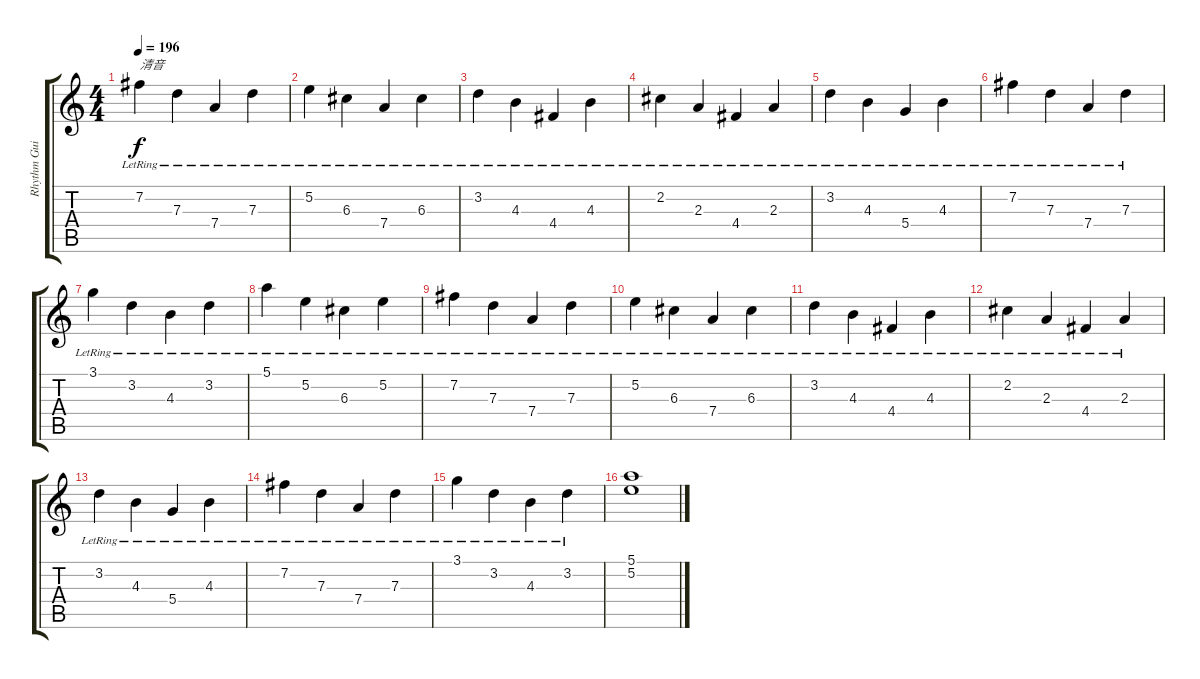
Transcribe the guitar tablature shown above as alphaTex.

\track ("Rhythm Guitar(L)" "Rhythm Gui") {instrument distortionguitar}
\staff {score tabs}
\tuning (E4 B3 G3 D3 A2 E2) {hide}
\ts (4 4)
\tempo 196
\clef g2
\ks c
7.2{lr}.4{txt "清音" dy f volume 16 instrument electricguitarclean} 7.3{lr}.4 7.4{lr}.4 7.3{lr}.4 |
5.2{lr}.4 6.3{lr}.4 7.4{lr}.4 6.3{lr}.4 |
3.2{lr}.4 4.3{lr}.4 4.4{lr}.4 4.3{lr}.4 |
2.2{lr}.4 2.3{lr}.4 4.4{lr}.4 2.3{lr}.4 |
3.2{lr}.4 4.3{lr}.4 5.4{lr}.4 4.3{lr}.4 |
7.2{lr}.4 7.3{lr}.4 7.4{lr}.4 7.3{lr}.4 |
3.1{lr}.4 3.2{lr}.4 4.3{lr}.4 3.2{lr}.4 |
5.1{lr}.4 5.2{lr}.4 6.3{lr}.4 5.2{lr}.4 |
7.2{lr}.4 7.3{lr}.4 7.4{lr}.4 7.3{lr}.4 |
5.2{lr}.4 6.3{lr}.4 7.4{lr}.4 6.3{lr}.4 |
3.2{lr}.4 4.3{lr}.4 4.4{lr}.4 4.3{lr}.4 |
2.2{lr}.4 2.3{lr}.4 4.4{lr}.4 2.3{lr}.4 |
3.2{lr}.4 4.3{lr}.4 5.4{lr}.4 4.3{lr}.4 |
7.2{lr}.4 7.3{lr}.4 7.4{lr}.4 7.3{lr}.4 |
3.1{lr}.4 3.2{lr}.4 4.3{lr}.4 3.2{lr}.4 |
(5.1 5.2).1
